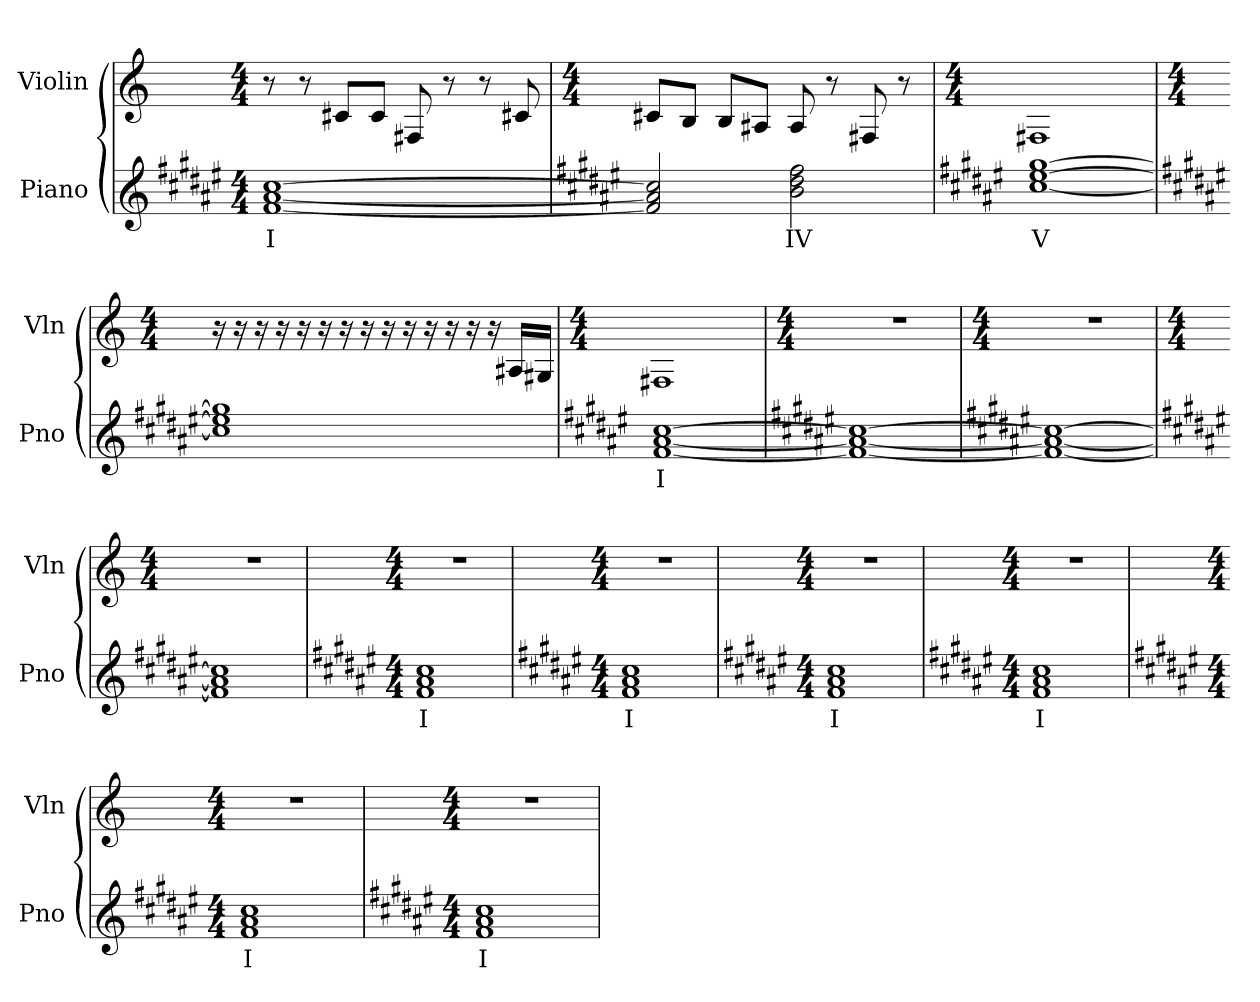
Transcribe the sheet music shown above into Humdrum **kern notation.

**kern	**text	**kern
*part2	*part2	*part1
*staff2	*staff2	*staff1
*I"Piano	*	*I"Violin
*I'Pno	*	*I'Vln
*k[f#c#g#d#a#e#]	*	*
*F#:	*	*
*M4/4	*	*M4/4
=	=	=
[1f# [1a# [1cc#	I	8r
.	.	8r
.	.	8c#XL
.	.	8c#J
.	.	8F#X
.	.	8r
.	.	8r
.	.	8c#X
=	=	=
*k[f#c#g#d#a#e#]	*	*
*F#:	*	*
*	*	*M4/4
2f#] 2a#] 2cc#]	.	8c#XL
.	.	8BJ
.	.	8BL
.	.	8A#XJ
2b 2dd# 2ff#	IV	8A#
.	.	8r
.	.	8F#X
.	.	8r
=	=	=
*k[f#c#g#d#a#e#]	*	*
*F#:	*	*
*	*	*M4/4
[1cc# [1ee# [1gg#	V	1F#X
=	=	=
*k[f#c#g#d#a#e#]	*	*
*F#:	*	*
*	*	*M4/4
1cc#] 1ee#] 1gg#]	.	16r
.	.	16r
.	.	16r
.	.	16r
.	.	16r
.	.	16r
.	.	16r
.	.	16r
.	.	16r
.	.	16r
.	.	16r
.	.	16r
.	.	16r
.	.	16r
.	.	16A#XLL
.	.	16G#XJJ
=	=	=
*k[f#c#g#d#a#e#]	*	*
*F#:	*	*
*	*	*M4/4
[1f# [1a# [1cc#	I	1F#X
=	=	=
*k[f#c#g#d#a#e#]	*	*
*F#:	*	*
*	*	*M4/4
1f#_ 1a#_ 1cc#_	.	1r
=	=	=
*k[f#c#g#d#a#e#]	*	*
*F#:	*	*
*	*	*M4/4
1f#_ 1a#_ 1cc#_	.	1r
=	=	=
*k[f#c#g#d#a#e#]	*	*
*F#:	*	*
*	*	*M4/4
1f#] 1a#] 1cc#]	.	1r
=	=	=
*k[f#c#g#d#a#e#]	*	*
*F#:	*	*
*M4/4	*	*M4/4
1f# 1a# 1cc#	I	1r
=	=	=
*k[f#c#g#d#a#e#]	*	*
*F#:	*	*
*M4/4	*	*M4/4
1f# 1a# 1cc#	I	1r
=	=	=
*k[f#c#g#d#a#e#]	*	*
*F#:	*	*
*M4/4	*	*M4/4
1f# 1a# 1cc#	I	1r
=	=	=
*k[f#c#g#d#a#e#]	*	*
*F#:	*	*
*M4/4	*	*M4/4
1f# 1a# 1cc#	I	1r
=	=	=
*k[f#c#g#d#a#e#]	*	*
*F#:	*	*
*M4/4	*	*M4/4
1f# 1a# 1cc#	I	1r
=	=	=
*k[f#c#g#d#a#e#]	*	*
*F#:	*	*
*M4/4	*	*M4/4
1f# 1a# 1cc#	I	1r
=	=	=
*-	*-	*-
